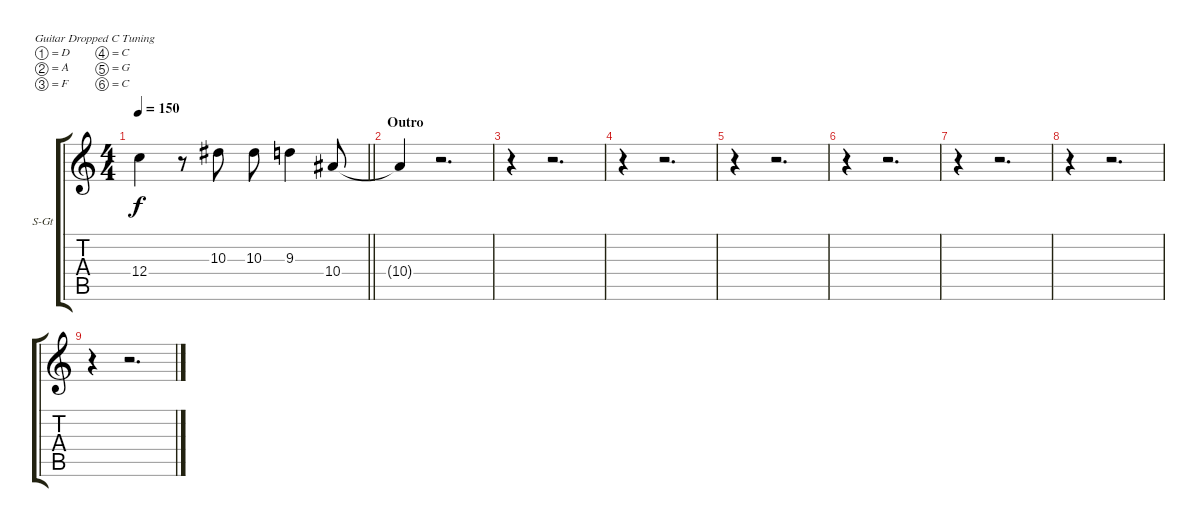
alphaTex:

\bracketExtendMode groupsimilarinstruments
\firstSystemTrackNameOrientation horizontal
\otherSystemsTrackNameOrientation horizontal
\track ("Vocals" "S-Gt") {mute instrument altosax}
\staff {score tabs}
\tuning (D4 A3 F3 C3 G2 C2)
\displaytranspose 12
\ts (4 4)
\tempo 150
\clef g2
\barLineRight lightlight
\ks c
12.4{t}.4{dy f} r.8 10.3.8 10.3.8 9.3.4 10.4.8 |
\section ("" "Outro")
10.4{t}.4 r.2{d} |
r.4 r.2{d} |
r.4 r.2{d} |
r.4 r.2{d} |
r.4 r.2{d} |
r.4 r.2{d} |
r.4 r.2{d} |
r.4 r.2{d}
